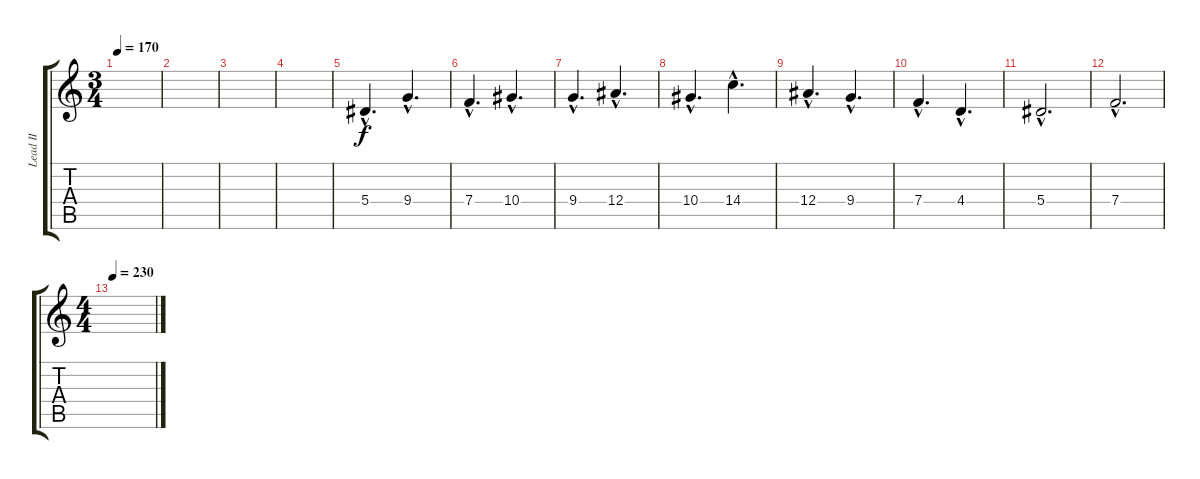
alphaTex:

\track ("Lead II" "Lead II") {instrument overdrivenguitar}
\staff {score tabs}
\tuning (C4 G3 Eb3 Bb2 F2 C2) {hide}
\ts (3 4)
\tempo 170
\clef g2
\ks c
|
|
|
|
5.4{hac}.4{d} 9.4{hac}.4{d} |
7.4{hac}.4{d} 10.4{hac}.4{d} |
9.4{hac}.4{d} 12.4{hac}.4{d} |
10.4{hac}.4{d} 14.4{hac}.4{d} |
12.4{hac}.4{d} 9.4{hac}.4{d} |
7.4{hac}.4{d} 4.4{hac}.4{d} |
5.4{hac}.2{d} |
7.4{hac}.2{d} |
\ts (4 4)
\tempo 230
